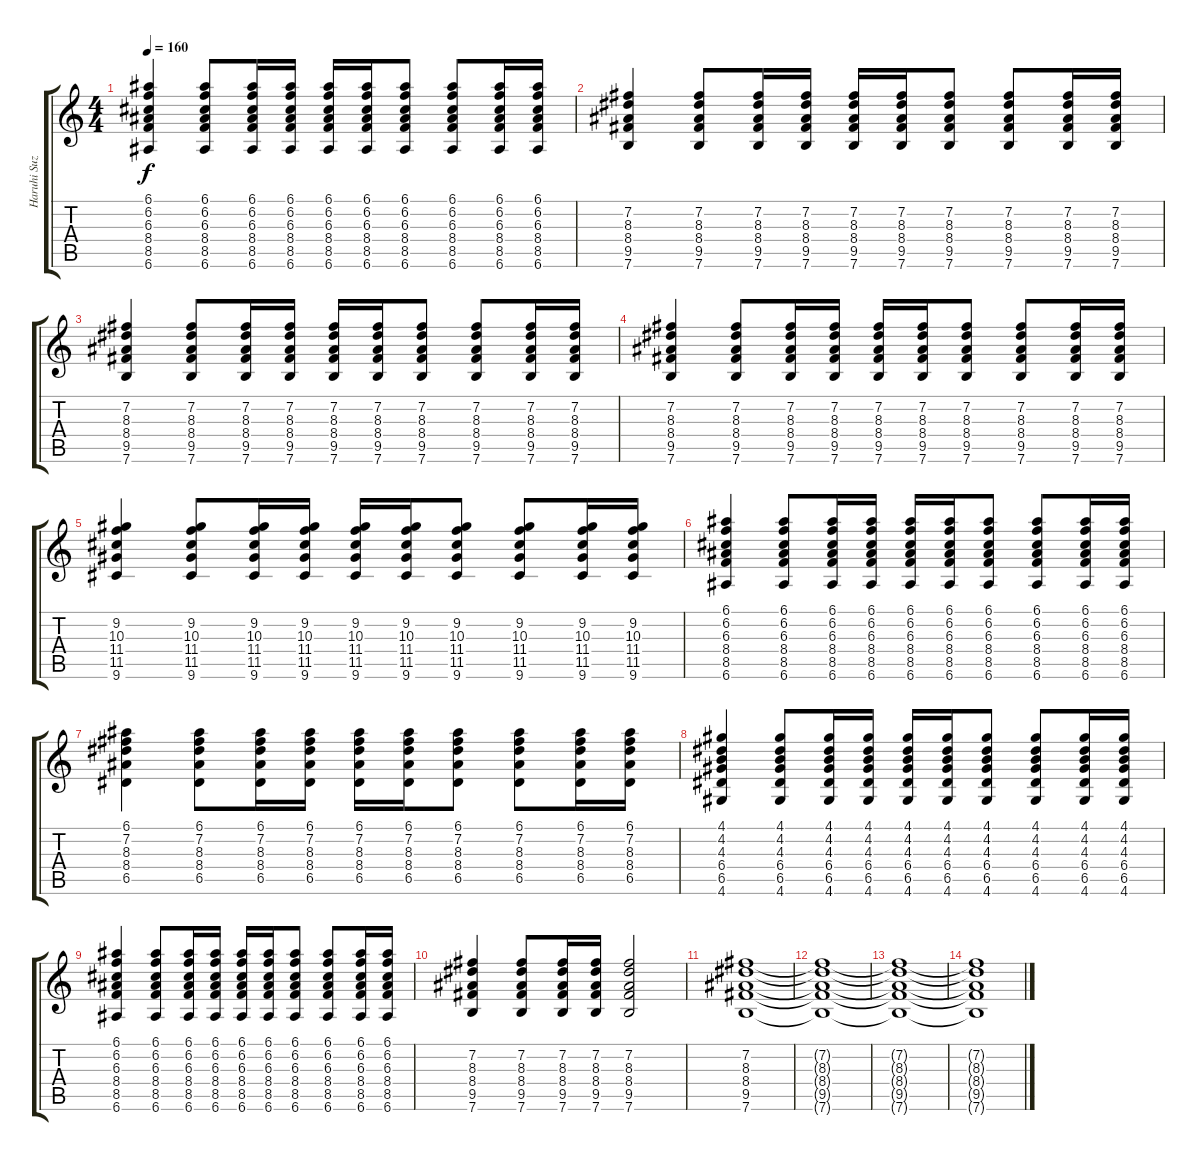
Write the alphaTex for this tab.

\track ("Haruhi Suzumiya (Rhythm Guitar)" "Haruhi Suz") {instrument overdrivenguitar}
\staff {score tabs}
\tuning (E4 B3 G3 D3 A2 E2) {hide}
\ts (4 4)
\tempo 160
\clef g2
\ks c
(6.1 6.2 6.3 8.4 8.5 6.6).4{dy f} (6.1 6.2 6.3 8.4 8.5 6.6).8 (6.1 6.2 6.3 8.4 8.5 6.6).16 (6.1 6.2 6.3 8.4 8.5 6.6).16 (6.1 6.2 6.3 8.4 8.5 6.6).16 (6.1 6.2 6.3 8.4 8.5 6.6).16 (6.1 6.2 6.3 8.4 8.5 6.6).8 (6.1 6.2 6.3 8.4 8.5 6.6).8 (6.1 6.2 6.3 8.4 8.5 6.6).16 (6.1 6.2 6.3 8.4 8.5 6.6).16 |
(7.2 8.3 8.4 9.5 7.6).4 (7.2 8.3 8.4 9.5 7.6).8 (7.2 8.3 8.4 9.5 7.6).16 (7.2 8.3 8.4 9.5 7.6).16 (7.2 8.3 8.4 9.5 7.6).16 (7.2 8.3 8.4 9.5 7.6).16 (7.2 8.3 8.4 9.5 7.6).8 (7.2 8.3 8.4 9.5 7.6).8 (7.2 8.3 8.4 9.5 7.6).16 (7.2 8.3 8.4 9.5 7.6).16 |
(7.2 8.3 8.4 9.5 7.6).4 (7.2 8.3 8.4 9.5 7.6).8 (7.2 8.3 8.4 9.5 7.6).16 (7.2 8.3 8.4 9.5 7.6).16 (7.2 8.3 8.4 9.5 7.6).16 (7.2 8.3 8.4 9.5 7.6).16 (7.2 8.3 8.4 9.5 7.6).8 (7.2 8.3 8.4 9.5 7.6).8 (7.2 8.3 8.4 9.5 7.6).16 (7.2 8.3 8.4 9.5 7.6).16 |
(7.2 8.3 8.4 9.5 7.6).4 (7.2 8.3 8.4 9.5 7.6).8 (7.2 8.3 8.4 9.5 7.6).16 (7.2 8.3 8.4 9.5 7.6).16 (7.2 8.3 8.4 9.5 7.6).16 (7.2 8.3 8.4 9.5 7.6).16 (7.2 8.3 8.4 9.5 7.6).8 (7.2 8.3 8.4 9.5 7.6).8 (7.2 8.3 8.4 9.5 7.6).16 (7.2 8.3 8.4 9.5 7.6).16 |
(9.2 10.3 11.4 11.5 9.6).4 (9.2 10.3 11.4 11.5 9.6).8 (9.2 10.3 11.4 11.5 9.6).16 (9.2 10.3 11.4 11.5 9.6).16 (9.2 10.3 11.4 11.5 9.6).16 (9.2 10.3 11.4 11.5 9.6).16 (9.2 10.3 11.4 11.5 9.6).8 (9.2 10.3 11.4 11.5 9.6).8 (9.2 10.3 11.4 11.5 9.6).16 (9.2 10.3 11.4 11.5 9.6).16 |
(6.1 6.2 6.3 8.4 8.5 6.6).4 (6.1 6.2 6.3 8.4 8.5 6.6).8 (6.1 6.2 6.3 8.4 8.5 6.6).16 (6.1 6.2 6.3 8.4 8.5 6.6).16 (6.1 6.2 6.3 8.4 8.5 6.6).16 (6.1 6.2 6.3 8.4 8.5 6.6).16 (6.1 6.2 6.3 8.4 8.5 6.6).8 (6.1 6.2 6.3 8.4 8.5 6.6).8 (6.1 6.2 6.3 8.4 8.5 6.6).16 (6.1 6.2 6.3 8.4 8.5 6.6).16 |
(6.1 7.2 8.3 8.4 6.5).4 (6.1 7.2 8.3 8.4 6.5).8 (6.1 7.2 8.3 8.4 6.5).16 (6.1 7.2 8.3 8.4 6.5).16 (6.1 7.2 8.3 8.4 6.5).16 (6.1 7.2 8.3 8.4 6.5).16 (6.1 7.2 8.3 8.4 6.5).8 (6.1 7.2 8.3 8.4 6.5).8 (6.1 7.2 8.3 8.4 6.5).16 (6.1 7.2 8.3 8.4 6.5).16 |
(4.1 4.2 4.3 6.4 6.5 4.6).4 (4.1 4.2 4.3 6.4 6.5 4.6).8 (4.1 4.2 4.3 6.4 6.5 4.6).16 (4.1 4.2 4.3 6.4 6.5 4.6).16 (4.1 4.2 4.3 6.4 6.5 4.6).16 (4.1 4.2 4.3 6.4 6.5 4.6).16 (4.1 4.2 4.3 6.4 6.5 4.6).8 (4.1 4.2 4.3 6.4 6.5 4.6).8 (4.1 4.2 4.3 6.4 6.5 4.6).16 (4.1 4.2 4.3 6.4 6.5 4.6).16 |
(6.1 6.2 6.3 8.4 8.5 6.6).4 (6.1 6.2 6.3 8.4 8.5 6.6).8 (6.1 6.2 6.3 8.4 8.5 6.6).16 (6.1 6.2 6.3 8.4 8.5 6.6).16 (6.1 6.2 6.3 8.4 8.5 6.6).16 (6.1 6.2 6.3 8.4 8.5 6.6).16 (6.1 6.2 6.3 8.4 8.5 6.6).8 (6.1 6.2 6.3 8.4 8.5 6.6).8 (6.1 6.2 6.3 8.4 8.5 6.6).16 (6.1 6.2 6.3 8.4 8.5 6.6).16 |
(7.2 8.3 8.4 9.5 7.6).4 (7.2 8.3 8.4 9.5 7.6).8 (7.2 8.3 8.4 9.5 7.6).16 (7.2 8.3 8.4 9.5 7.6).16 (7.2 8.3 8.4 9.5 7.6).2 |
(7.2 8.3 8.4 9.5 7.6).1 |
(7.2{t} 8.3{t} 8.4{t} 9.5{t} 7.6{t}).1 |
(7.2{t} 8.3{t} 8.4{t} 9.5{t} 7.6{t}).1 |
(7.2{t} 8.3{t} 8.4{t} 9.5{t} 7.6{t}).1
